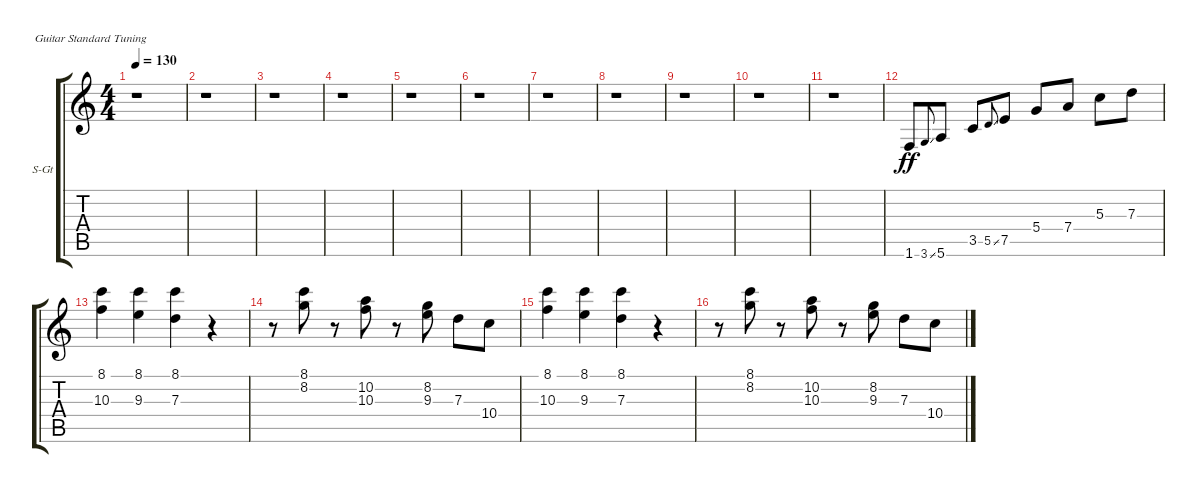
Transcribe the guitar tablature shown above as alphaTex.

\defaultSystemsLayout 4
\bracketExtendMode groupsimilarinstruments
\firstSystemTrackNameOrientation horizontal
\otherSystemsTrackNameOrientation horizontal
\track ("Steel Guitar" "S-Gt") {instrument acousticguitarsteel}
\staff {score tabs}
\tuning (E4 B3 G3 D3 A2 E2)
\ts (4 4)
\tempo 130
\clef g2
\scale
0.333333
\ks c
r.1{dy ff} |
\scale
0.333333 r.1 |
\scale
0.333333 r.1 |
\scale
0.333333 r.1 |
\scale
0.333333 r.1 |
\scale
0.333333 r.1 |
\scale
0.333333 r.1 |
\scale
0.333333 r.1 |
\scale
0.333333 r.1 |
\scale
0.333333 r.1 |
\scale
0.333333 r.1 |
\scale
0.333333 1.6.8 3.6{ss}.8{gr onbeat} 5.6.8 3.5.8 5.5{ss}.8{gr onbeat} 7.5.8 5.4.8 7.4.8 5.3.8 7.3.8 |
\scale
0.333333 (8.1 10.3).4 (8.1 9.3).4 (8.1 7.3).4 r.4 |
\scale
0.333333 r.8 (8.1 8.2).8 r.8 (10.2 10.3).8 r.8 (8.2 9.3).8 7.3.8 10.4.8 |
\scale
0.333333 (8.1 10.3).4 (8.1 9.3).4 (8.1 7.3).4 r.4 |
\scale
0.333333 r.8 (8.1 8.2).8 r.8 (10.2 10.3).8 r.8 (8.2 9.3).8 7.3.8 10.4.8
